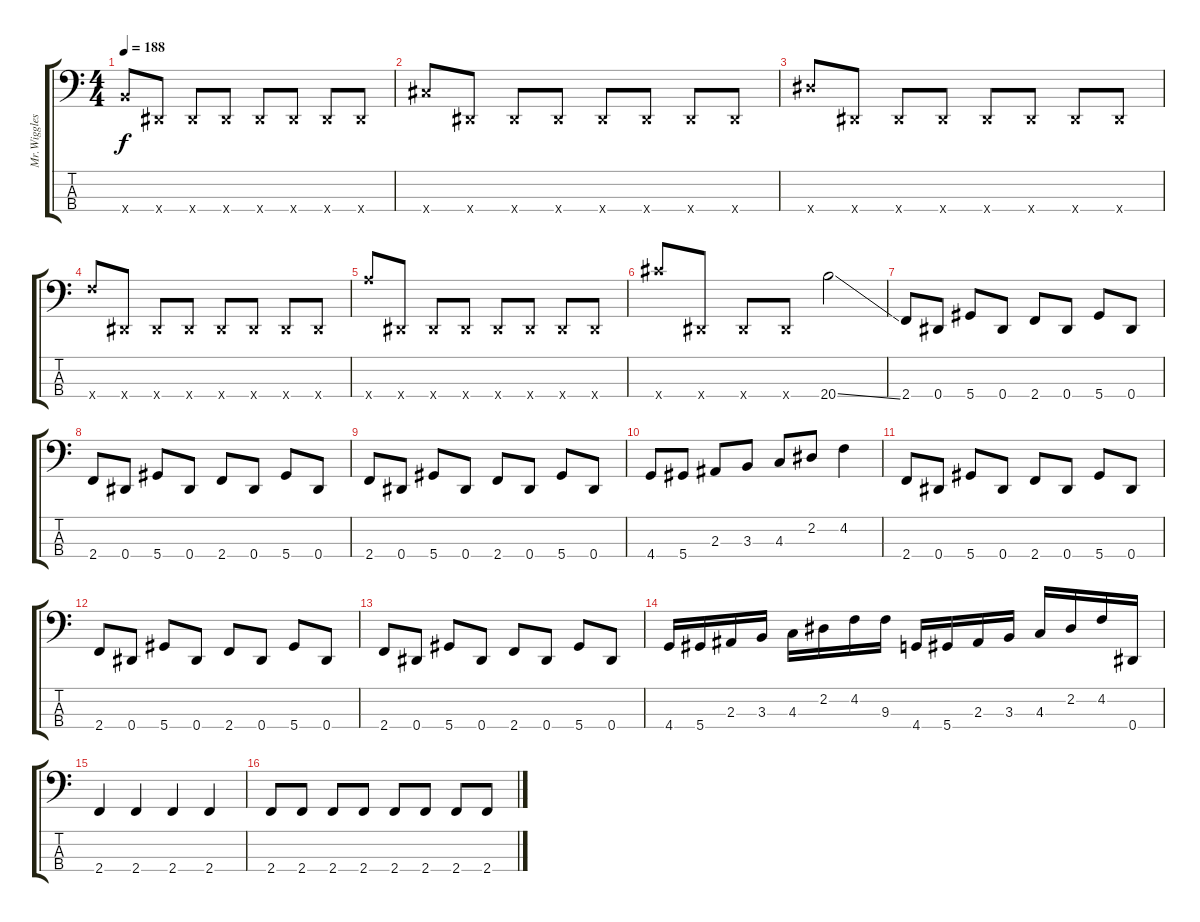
\track ("Mr.Wiggles" "Mr.Wiggles") {instrument electricbasspick}
\staff {score tabs}
\tuning (Gb2 Db2 Ab1 Eb1) {hide}
\ts (4 4)
\tempo 188
\clef f4
\ks c
8.4{x}.8{dy f} 0.4{x}.8 0.4{x}.8 0.4{x}.8 0.4{x}.8 0.4{x}.8 0.4{x}.8 0.4{x}.8 |
10.4{x}.8 0.4{x}.8 0.4{x}.8 0.4{x}.8 0.4{x}.8 0.4{x}.8 0.4{x}.8 0.4{x}.8 |
12.4{x}.8 0.4{x}.8 0.4{x}.8 0.4{x}.8 0.4{x}.8 0.4{x}.8 0.4{x}.8 0.4{x}.8 |
14.4{x}.8 0.4{x}.8 0.4{x}.8 0.4{x}.8 0.4{x}.8 0.4{x}.8 0.4{x}.8 0.4{x}.8 |
18.4{x}.8 0.4{x}.8 0.4{x}.8 0.4{x}.8 0.4{x}.8 0.4{x}.8 0.4{x}.8 0.4{x}.8 |
22.4{x}.8 0.4{x}.8 0.4{x}.8 0.4{x}.8 20.4{ss}.2 |
2.4.8 0.4.8 5.4.8 0.4.8 2.4.8 0.4.8 5.4.8 0.4.8 |
2.4.8 0.4.8 5.4.8 0.4.8 2.4.8 0.4.8 5.4.8 0.4.8 |
2.4.8 0.4.8 5.4.8 0.4.8 2.4.8 0.4.8 5.4.8 0.4.8 |
4.4.8 5.4.8 2.3.8 3.3.8 4.3.8 2.2.8 4.2.4 |
2.4.8 0.4.8 5.4.8 0.4.8 2.4.8 0.4.8 5.4.8 0.4.8 |
2.4.8 0.4.8 5.4.8 0.4.8 2.4.8 0.4.8 5.4.8 0.4.8 |
2.4.8 0.4.8 5.4.8 0.4.8 2.4.8 0.4.8 5.4.8 0.4.8 |
4.4.16 5.4.16 2.3.16 3.3.16 4.3.16 2.2.16 4.2.16 9.3.16 4.4.16 5.4.16 2.3.16 3.3.16 4.3.16 2.2.16 4.2.16 0.4.16 |
2.4.4 2.4.4 2.4.4 2.4.4 |
2.4.8 2.4.8 2.4.8 2.4.8 2.4.8 2.4.8 2.4.8 2.4.8
